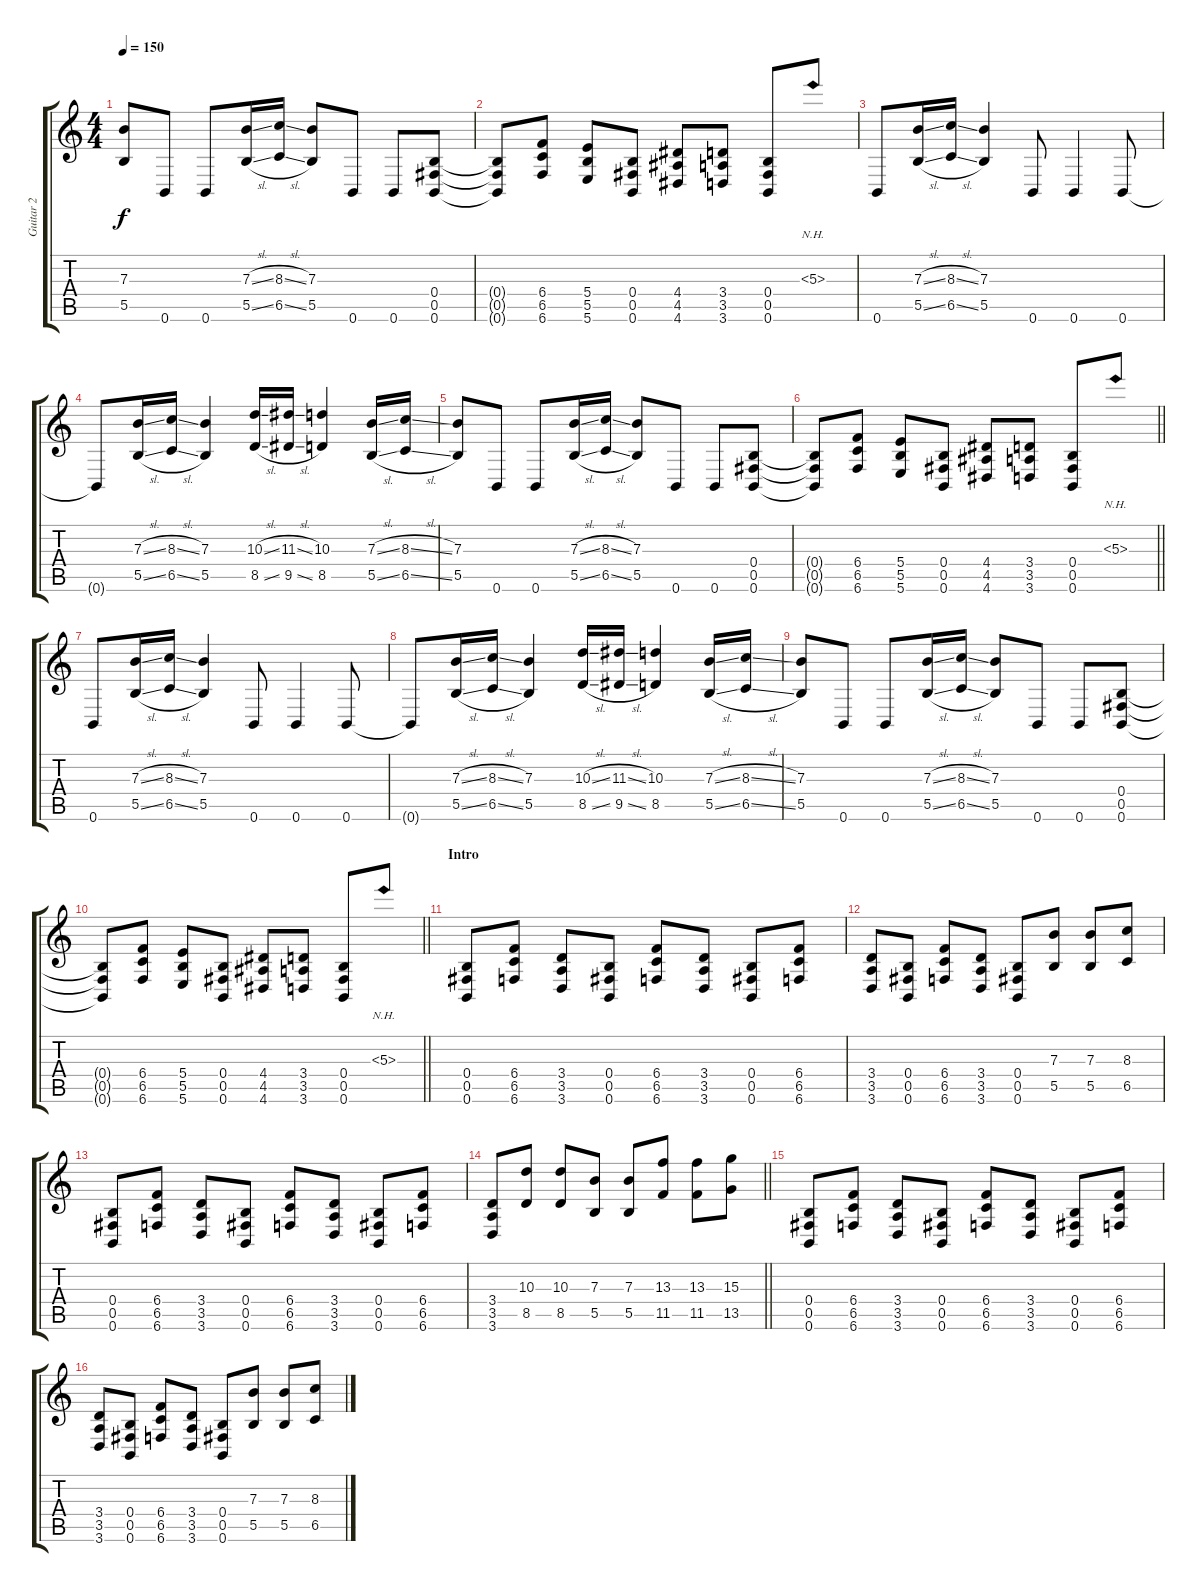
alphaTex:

\track ("Guitar 2" "Guitar 2") {instrument distortionguitar}
\staff {score tabs}
\tuning (Db4 Ab3 E3 B2 Gb2 B1) {hide}
\ts (4 4)
\tempo 150
\clef g2
\ks c
(7.3 5.5).8{dy f} 0.6.8 0.6.8 (7.3{sl} 5.5{sl}).16 (8.3{sl} 6.5{sl}).16 (7.3 5.5).8 0.6.8 0.6.8 (0.4 0.5 0.6).8 |
(0.4{t} 0.5{t} 0.6{t}).8 (6.4 6.5 6.6).8 (5.4 5.5 5.6).8 (0.4 0.5 0.6).8 (4.4 4.5 4.6).8 (3.4 3.5 3.6).8 (0.4 0.5 0.6).8 5.3{nh}.8 |
0.6.8 (7.3{sl} 5.5{sl}).16 (8.3{sl} 6.5{sl}).16 (7.3 5.5).4 0.6.8 0.6.4 0.6.8 |
0.6{t}.8 (7.3{sl} 5.5{sl}).16 (8.3{sl} 6.5{sl}).16 (7.3 5.5).4 (10.3{sl} 8.5{sl}).16 (11.3{sl} 9.5{sl}).16 (10.3 8.5).4 (7.3{sl} 5.5{sl}).16 (8.3{sl} 6.5{sl}).16 |
(7.3 5.5).8 0.6.8 0.6.8 (7.3{sl} 5.5{sl}).16 (8.3{sl} 6.5{sl}).16 (7.3 5.5).8 0.6.8 0.6.8 (0.4 0.5 0.6).8 |
\barLineRight lightlight
(0.4{t} 0.5{t} 0.6{t}).8 (6.4 6.5 6.6).8 (5.4 5.5 5.6).8 (0.4 0.5 0.6).8 (4.4 4.5 4.6).8 (3.4 3.5 3.6).8 (0.4 0.5 0.6).8 5.3{nh}.8 |
\section ("" "")
0.6.8 (7.3{sl} 5.5{sl}).16 (8.3{sl} 6.5{sl}).16 (7.3 5.5).4 0.6.8 0.6.4 0.6.8 |
0.6{t}.8 (7.3{sl} 5.5{sl}).16 (8.3{sl} 6.5{sl}).16 (7.3 5.5).4 (10.3{sl} 8.5{sl}).16 (11.3{sl} 9.5{sl}).16 (10.3 8.5).4 (7.3{sl} 5.5{sl}).16 (8.3{sl} 6.5{sl}).16 |
(7.3 5.5).8 0.6.8 0.6.8 (7.3{sl} 5.5{sl}).16 (8.3{sl} 6.5{sl}).16 (7.3 5.5).8 0.6.8 0.6.8 (0.4 0.5 0.6).8 |
\barLineRight lightlight
(0.4{t} 0.5{t} 0.6{t}).8 (6.4 6.5 6.6).8 (5.4 5.5 5.6).8 (0.4 0.5 0.6).8 (4.4 4.5 4.6).8 (3.4 3.5 3.6).8 (0.4 0.5 0.6).8 5.3{nh}.8 |
\section ("" "Intro")
(0.4 0.5 0.6).8 (6.4 6.5 6.6).8 (3.4 3.5 3.6).8 (0.4 0.5 0.6).8 (6.4 6.5 6.6).8 (3.4 3.5 3.6).8 (0.4 0.5 0.6).8 (6.4 6.5 6.6).8 |
(3.4 3.5 3.6).8 (0.4 0.5 0.6).8 (6.4 6.5 6.6).8 (3.4 3.5 3.6).8 (0.4 0.5 0.6).8 (7.3 5.5).8 (7.3 5.5).8 (8.3 6.5).8 |
(0.4 0.5 0.6).8 (6.4 6.5 6.6).8 (3.4 3.5 3.6).8 (0.4 0.5 0.6).8 (6.4 6.5 6.6).8 (3.4 3.5 3.6).8 (0.4 0.5 0.6).8 (6.4 6.5 6.6).8 |
\barLineRight lightlight
(3.4 3.5 3.6).8 (10.3 8.5).8 (10.3 8.5).8 (7.3 5.5).8 (7.3 5.5).8 (13.3 11.5).8 (13.3 11.5).8 (15.3 13.5).8 |
\section ("" "")
(0.4 0.5 0.6).8 (6.4 6.5 6.6).8 (3.4 3.5 3.6).8 (0.4 0.5 0.6).8 (6.4 6.5 6.6).8 (3.4 3.5 3.6).8 (0.4 0.5 0.6).8 (6.4 6.5 6.6).8 |
(3.4 3.5 3.6).8 (0.4 0.5 0.6).8 (6.4 6.5 6.6).8 (3.4 3.5 3.6).8 (0.4 0.5 0.6).8 (7.3 5.5).8 (7.3 5.5).8 (8.3 6.5).8
